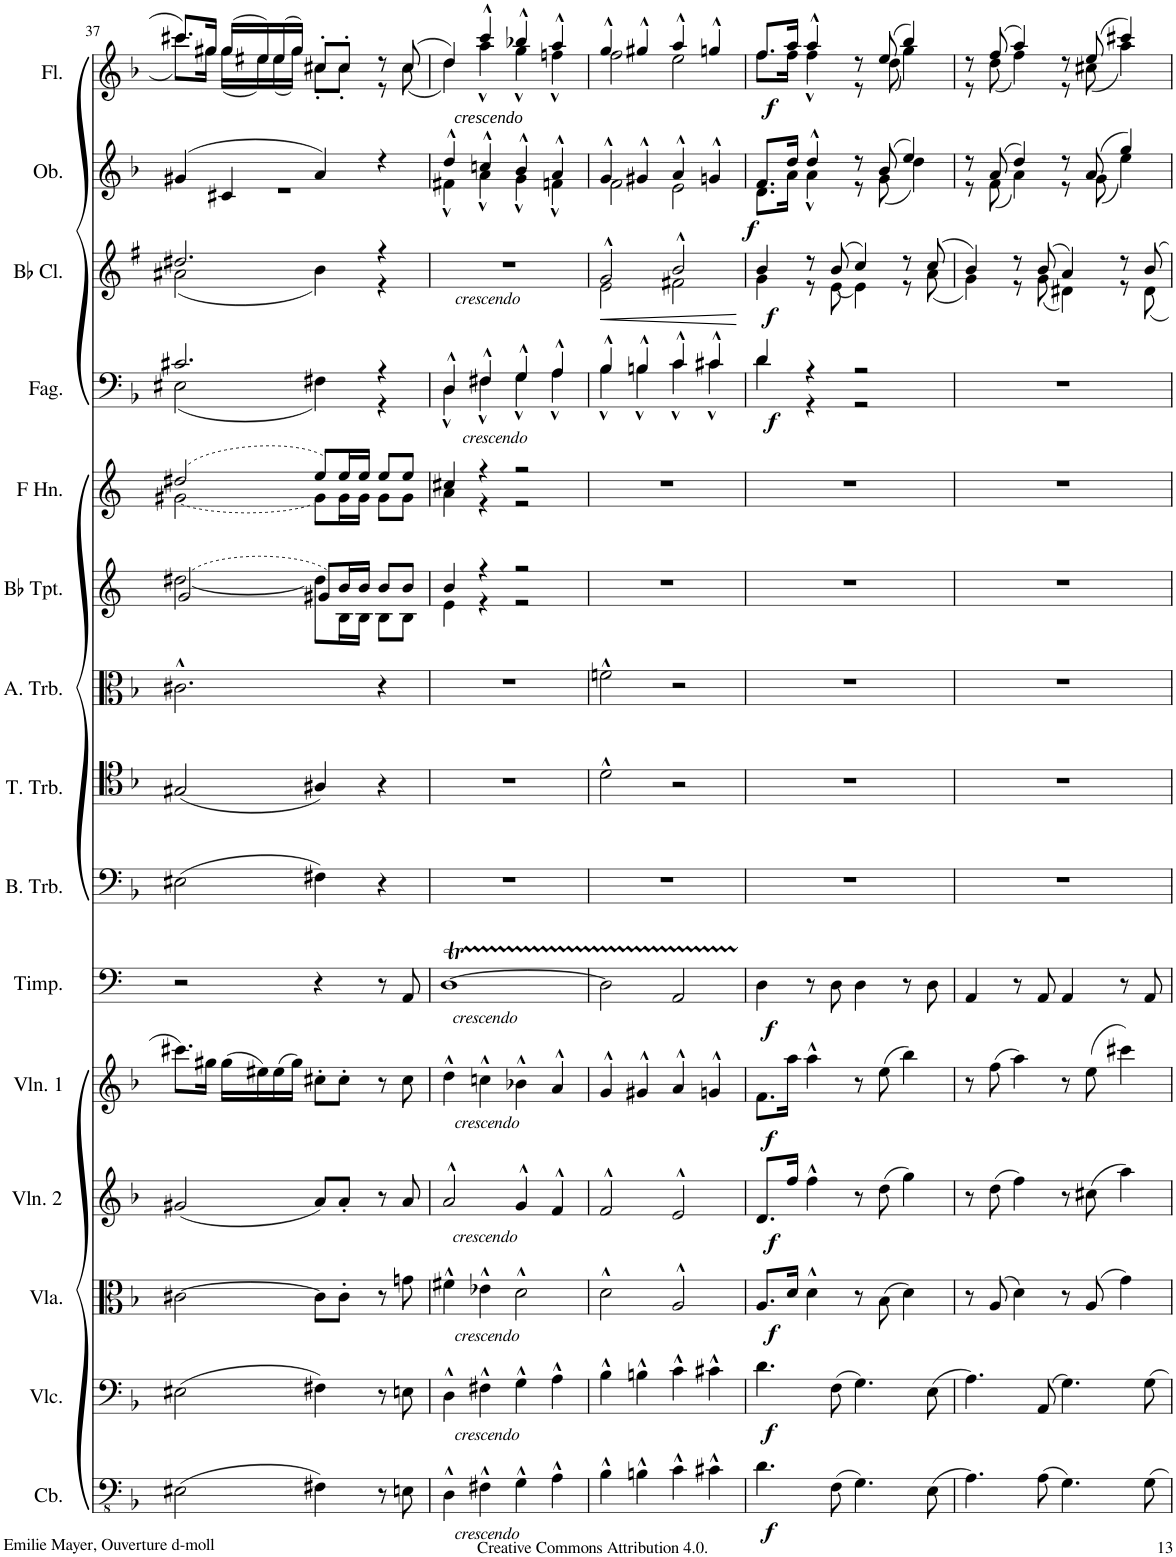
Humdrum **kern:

**kern	**dynam	**kern	**dynam	**kern	**dynam	**kern	**dynam	**kern	**dynam	**kern	**dynam	**kern	**kern	**kern	**kern	**kern	**kern	**dynam	**kern	**dynam	**kern	**dynam	**kern	**dynam
*part15	*part15	*part14	*part14	*part13	*part13	*part12	*part12	*part11	*part11	*part10	*part10	*part9	*part8	*part7	*part6	*part5	*part4	*part4	*part3	*part3	*part2	*part2	*part1	*part1
*staff15	*staff15	*staff14	*staff14	*staff13	*staff13	*staff12	*staff12	*staff11	*staff11	*staff10	*staff10	*staff9	*staff8	*staff7	*staff6	*staff5	*staff4	*staff4	*staff3	*staff3	*staff2	*staff2	*staff1	*staff1
*I"Contrabass	*	*I"Violoncello	*	*I"Viola	*	*I"Violino 2	*	*I"Violino 1	*	*I"Timpani in D, A	*	*I"Trombone Basso	*I"Trombone Tenore	*I"Trombone Alto	*I"Trombe in Bb	*I"Corni in F	*I"Fagotti	*	*I"Clarinetti in Bb	*	*I"Oboi	*	*I"Flauti	*
*I'Cb.	*	*I'Vlc.	*	*I'Vla.	*	*I'Vln. 2	*	*I'Vln. 1	*	*I'Timp.	*	*	*	*	*	*	*I'Fag.	*	*	*	*I'Ob.	*	*I'Fl.	*
!!LO:PB:g=z
*clefFv4	*	*clefF4	*	*clefC3	*	*clefG2	*	*clefG2	*	*clefF4	*	*clefF4	*clefC4	*clefC3	*clefG2	*clefG2	*clefF4	*	*clefG2	*	*clefG2	*	*clefG2	*
*Trd7c12	*	*	*	*	*	*	*	*	*	*	*	*	*	*	*Trd1c2	*Trd4c7	*	*	*Trd1c2	*	*	*	*	*
*k[b-]	*	*k[b-]	*	*k[b-]	*	*k[b-]	*	*k[b-]	*	*k[b-]	*	*k[b-]	*k[b-]	*k[b-]	*k[f#]	*k[]	*k[b-]	*	*k[f#]	*	*k[b-]	*	*k[b-]	*
*M4/4	*	*M4/4	*	*M4/4	*	*M4/4	*	*M4/4	*	*M4/4	*	*M4/4	*M4/4	*M4/4	*M4/4	*M4/4	*M4/4	*	*M4/4	*	*M4/4	*	*M4/4	*
*met(c)	*	*met(c)	*	*met(c)	*	*met(c)	*	*met(c)	*	*met(c)	*	*met(c)	*met(c)	*met(c)	*met(c)	*met(c)	*met(c)	*	*met(c)	*	*met(c)	*	*met(c)	*
=37	=37	=37	=37	=37	=37	=37	=37	=37	=37	=37	=37	=37	=37	=37	=37	=37	=37	=37	=37	=37	=37	=37	=37	=37
*	*	*	*	*	*	*	*	*	*	*	*	*	*	*	*^	*^	*	*	*	*	*	*	*	*
!	!	!	!	!	!	!	!	!	!	!	!	!	!	!	!	!	!	!LO:T:dash	!	!	!	!	!	!	!	!
*	*	*	*	*	*	*	*	*	*	*	*	*	*	*	*	*	*	*	*^	*	*^	*	*^	*	*^	*
(2EE#X\	.	(2E#X\	.	[2c#X\	.	(2g#X/	.	8.ccc#X\L	.	2r	.	(2E#X\	(2G#X/	2.c#X^^\	(2g/	[2dd#X\	(2dd#X/	[2g#X\	2.c#X/	(2E#X\	.	2.dd#X/	(2a#X\	.	(4g#X/	1r	.	8.ccc#X/L	8.ccc#\L	.
.	.	.	.	.	.	.	.	16gg#X\Jk	.	.	.	.	.	.	.	.	.	.	.	.	.	.	.	.	.	.	.	16gg#X/Jk	16gg#\Jk	.
.	.	.	.	.	.	.	.	(16gg#\LL	.	.	.	.	.	.	.	.	.	.	.	.	.	.	.	.	4c#X/	.	.	(16gg#/LL	(16gg#\LL	.
.	.	.	.	.	.	.	.	16ee#X\)	.	.	.	.	.	.	.	.	.	.	.	.	.	.	.	.	.	.	.	16ee#X/)	16ee#X\)	.
.	.	.	.	.	.	.	.	(16ee#\	.	.	.	.	.	.	.	.	.	.	.	.	.	.	.	.	.	.	.	(16ee#/	(16ee#\	.
.	.	.	.	.	.	.	.	16gg#\JJ)	.	.	.	.	.	.	.	.	.	.	.	.	.	.	.	.	.	.	.	16gg#/JJ)	16gg#\JJ)	.
4FF#X\)	.	4F#X\)	.	8c#\L]	.	8a/L)	.	8cc#X'\L	.	4r	.	4F#X\)	4A#X/)	.	8g#X/L)	8dd#\L]	8ee/L)	8g#\L]	.	4F#X\)	.	.	4b\)	.	4a/)	.	.	8cc#X'/L	8cc#'\L	.
.	.	.	.	8c#'\J	.	8a'/J	.	8cc#'\J	.	.	.	.	.	.	16b/L	16B\L	16ee/L	16g#\L	.	.	.	.	.	.	.	.	.	8cc#'/J	8cc#'\J	.
.	.	.	.	.	.	.	.	.	.	.	.	.	.	.	16b/JJ	16B\JJ	16ee/JJ	16g#\JJ	.	.	.	.	.	.	.	.	.	.	.	.
8r	.	8r	.	8r	.	8r	.	8r	.	8r	.	4r	4r	4r	8b/L	8B\L	8ee/L	8g#\L	4r	4r	.	4r	4r	.	4r	.	.	8r	8r	.
8EEn\	.	8En\	.	8gn\	.	8a/	.	8cc#\	.	8AA/	.	.	.	.	8b/J	8B\J	8ee/J	8g#\J	.	.	.	.	.	.	.	.	.	(8cc#/	(8cc#\	.
*	*	*	*	*	*	*	*	*	*	*	*	*	*	*	*	*	*	*	*	*	*	*v	*v	*	*	*	*	*	*	*
=38	=38	=38	=38	=38	=38	=38	=38	=38	=38	=38	=38	=38	=38	=38	=38	=38	=38	=38	=38	=38	=38	=38	=38	=38	=38	=38	=38	=38	=38
!	!	!	!	!	!	!	!LO:DY:b	!	!	!	!LO:DY:b	!	!	!	!	!	!	!	!	!	!	!	!LO:DY:b	!	!	!	!	!	!LO:DY:b
4DD^^\	.	4D^^\	.	4f#X^^\	.	2a^^/	other-dynamics	4dd^^\	.	[1DT	other-dynamics	1r	1r	1r	4b/	4e\	4cc#X/	4a\	4D^^/	4D^^\	.	1r	other-dynamics	4dd^^/	4f#X^^\	.	4dd/)	4dd\)	other-dynamics
!	!LO:DY:b	!	!LO:DY:b	!	!LO:DY:b	!	!	!	!LO:DY:b	!	!	!	!	!	!	!	!	!	!	!	!LO:DY:b	!	!	!	!	!	!	!	!
4FF#X^^\	other-dynamics	4F#X^^\	other-dynamics	4e-X^^\	other-dynamics	.	.	4ccn^^\	other-dynamics	.	.	.	.	.	4r	4r	4r	4r	4F#X^^/	4F#^^\	other-dynamics	.	.	4ccn^^/	4a^^\	.	4ccc^^/	4aa^^\	.
4GG^^\	.	4G^^\	.	2d^^\	.	4g^^/	.	4b-X^^\	.	.	.	.	.	.	2r	2r	2r	2r	4G^^/	4G^^\	.	.	.	4b-^^/	4g^^\	.	4bb-X^^/	4gg^^\	.
4AA^^\	.	4A^^\	.	.	.	4f^^/	.	4a^^/	.	.	.	.	.	.	.	.	.	.	4A^^/	4A^^\	.	.	.	4a^^/	4fn^^\	.	4aa^^/	4ffn^^\	.
*	*	*	*	*	*	*	*	*	*	*	*	*	*	*	*v	*v	*	*	*	*	*	*	*	*	*	*	*	*	*
*	*	*	*	*	*	*	*	*	*	*	*	*	*	*	*	*v	*v	*	*	*	*	*	*	*	*	*	*	*
=39	=39	=39	=39	=39	=39	=39	=39	=39	=39	=39	=39	=39	=39	=39	=39	=39	=39	=39	=39	=39	=39	=39	=39	=39	=39	=39	=39
!	!	!	!	!	!	!	!	!	!	!	!	!	!	!	!	!	!	!	!	!	!LO:HP:b	!	!	!	!	!	!
*	*	*	*	*	*	*	*	*	*	*	*	*	*	*	*	*	*	*	*	*^	*	*	*	*	*	*	*
4BB-^^\	.	4B-^^\	.	2d^^\	.	2f^^/	.	4g^^/	.	2D\]	.	1r	2d^^\	2fn^^\	1r	1r	4B-^^/	4B-^^\	.	2g^^/	2e^^\	<	4g^^/	2f\	.	4gg^^/	2ff\	.
4BBn^^\	.	4Bn^^\	.	.	.	.	.	4g#X^^/	.	.	.	.	.	.	.	.	4Bn^^/	4B^^\	.	.	.	.	4g#X^^/	.	.	4gg#X^^/	.	.
4C^^\	.	4c^^\	.	2A^^/	.	2e^^/	.	4a^^/	.	2AATTT/	.	.	2r	2r	.	.	4c^^/	4c^^\	.	2b^^/	2f#X^^\	.	4a^^/	2e\	.	4aa^^/	2ee\	.
4C#X^^\	.	4c#X^^\	.	.	.	.	.	4gn^^/	.	.	.	.	.	.	.	.	4c#X^^/	4c#^^\	.	.	.	.	4gn^^/	.	.	4ggn^^/	.	.
*	*	*	*	*	*	*	*	*	*	*	*	*	*	*	*	*	*v	*v	*	*	*	*	*v	*v	*	*v	*v	*
*	*	*	*	*	*	*	*	*	*	*	*	*	*	*	*	*	*	*	*v	*v	*	*	*	*	*
.	.	.	.	.	.	.	.	.	.	.	.	.	.	.	.	.	.	.	.	[	.	.	.	.
=40	=40	=40	=40	=40	=40	=40	=40	=40	=40	=40	=40	=40	=40	=40	=40	=40	=40	=40	=40	=40	=40	=40	=40	=40
*	*	*	*	*	*	*	*	*	*	*	*	*	*	*	*	*	*^	*	*^	*	*^	*	*^	*
!	!LO:DY:b	!	!LO:DY:b	!	!LO:DY:b	!	!LO:DY:b	!	!LO:DY:b	!	!LO:DY:b	!	!	!	!	!	!	!	!LO:DY:b	!	!	!LO:DY:b	!	!	!LO:DY:b	!	!	!LO:DY:b
4.D\	f	4.d\	f	8.A/L	f	8.d/L	f	8.f\L	f	4D\	f	1r	1r	1r	1r	1r	4d/	4d\	f	4b/	4g\	f	8.f/L	8.d\L	f	8.ff/L	8.ff\L	f
.	.	.	.	16d/Jk	.	16ff/Jk	.	16aa\Jk	.	.	.	.	.	.	.	.	.	.	.	.	.	.	16dd/Jk	16a\Jk	.	16aa/Jk	16ff\Jk	.
.	.	.	.	4d^^\	.	4ff^^\	.	4aa^^\	.	8r	.	.	.	.	.	.	4r	4r	.	8r	8r	.	4dd^^/	4a^^\	.	4aa^^/	4ff^^\	.
(8FF\	.	(8F\	.	.	.	.	.	.	.	8D\	.	.	.	.	.	.	.	.	.	(8b/	[8e\	.	.	.	.	.	.	.
4.GG\)	.	4.G\)	.	8r	.	8r	.	8r	.	4D\	.	.	.	.	.	.	2r	2r	.	4cc/)	4e\]	.	8r	8r	.	8r	8r	.
.	.	.	.	(8B-\	.	(8dd\	.	(8ee\	.	.	.	.	.	.	.	.	.	.	.	.	.	.	(8b-/	(8g\	.	(8ee/	(8dd\	.
.	.	.	.	4d\)	.	4gg\)	.	4bb-\)	.	8r	.	.	.	.	.	.	.	.	.	8r	8r	.	4ee/)	4dd\)	.	4bb-/)	4gg\)	.
(8EE\	.	(8E\	.	.	.	.	.	.	.	8D\	.	.	.	.	.	.	.	.	.	(8cc/	(8a\	.	.	.	.	.	.	.
*	*	*	*	*	*	*	*	*	*	*	*	*	*	*	*	*	*v	*v	*	*	*	*	*	*	*	*	*	*
=41	=41	=41	=41	=41	=41	=41	=41	=41	=41	=41	=41	=41	=41	=41	=41	=41	=41	=41	=41	=41	=41	=41	=41	=41	=41	=41	=41
4.AA\)	.	4.A\)	.	8r	.	8r	.	8r	.	4AA/	.	1r	1r	1r	1r	1r	1r	.	4b/)	4g\)	.	8r	8r	.	8r	8r	.
.	.	.	.	(8A/	.	(8dd\	.	(8ff\	.	.	.	.	.	.	.	.	.	.	.	.	.	(8a/	(8f\	.	(8ff/	(8dd\	.
.	.	.	.	4d\)	.	4ff\)	.	4aa\)	.	8r	.	.	.	.	.	.	.	.	8r	8r	.	4dd/)	4a\)	.	4aa/)	4ff\)	.
(8AA\	.	(8AA/	.	.	.	.	.	.	.	8AA/	.	.	.	.	.	.	.	.	(8b/	(8g\	.	.	.	.	.	.	.
4.GG\)	.	4.G\)	.	8r	.	8r	.	8r	.	4AA/	.	.	.	.	.	.	.	.	4a/)	4d#X\)	.	8r	8r	.	8r	8r	.
.	.	.	.	(8A/	.	(8cc#X\	.	(8ee\	.	.	.	.	.	.	.	.	.	.	.	.	.	(8a/	(8g\	.	(8ee/	(8cc#X\	.
.	.	.	.	4g\)	.	4aa\)	.	4ccc#X\)	.	8r	.	.	.	.	.	.	.	.	8r	8r	.	4gg/)	4ee\)	.	4ccc#X/)	4aa\)	.
8GG\	.	8G\	.	.	.	.	.	.	.	8AA/	.	.	.	.	.	.	.	.	8b/	8d#\	.	.	.	.	.	.	.
*	*	*	*	*	*	*	*	*	*	*	*	*	*	*	*	*	*	*	*v	*v	*	*	*	*	*v	*v	*
*	*	*	*	*	*	*	*	*	*	*	*	*	*	*	*	*	*	*	*	*	*v	*v	*	*	*
=	=	=	=	=	=	=	=	=	=	=	=	=	=	=	=	=	=	=	=	=	=	=	=	=
*-	*-	*-	*-	*-	*-	*-	*-	*-	*-	*-	*-	*-	*-	*-	*-	*-	*-	*-	*-	*-	*-	*-	*-	*-
